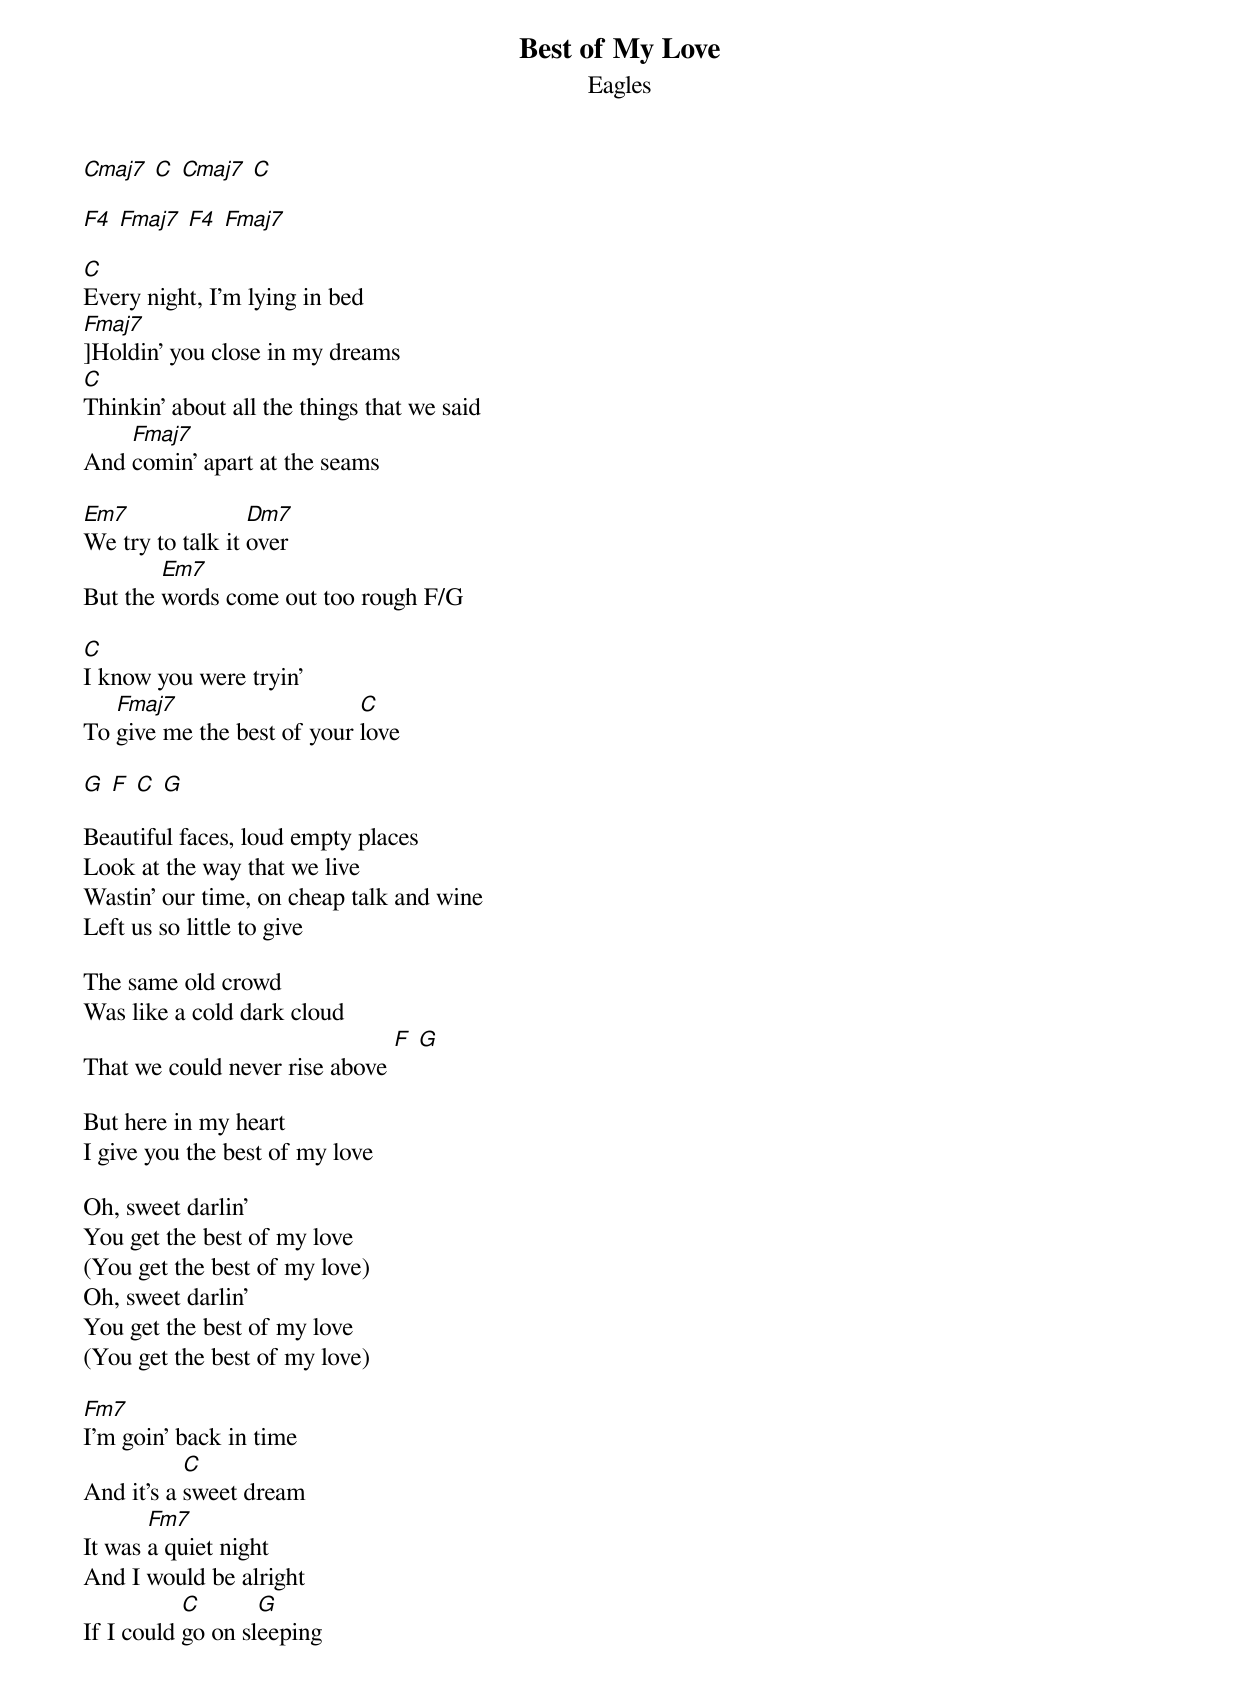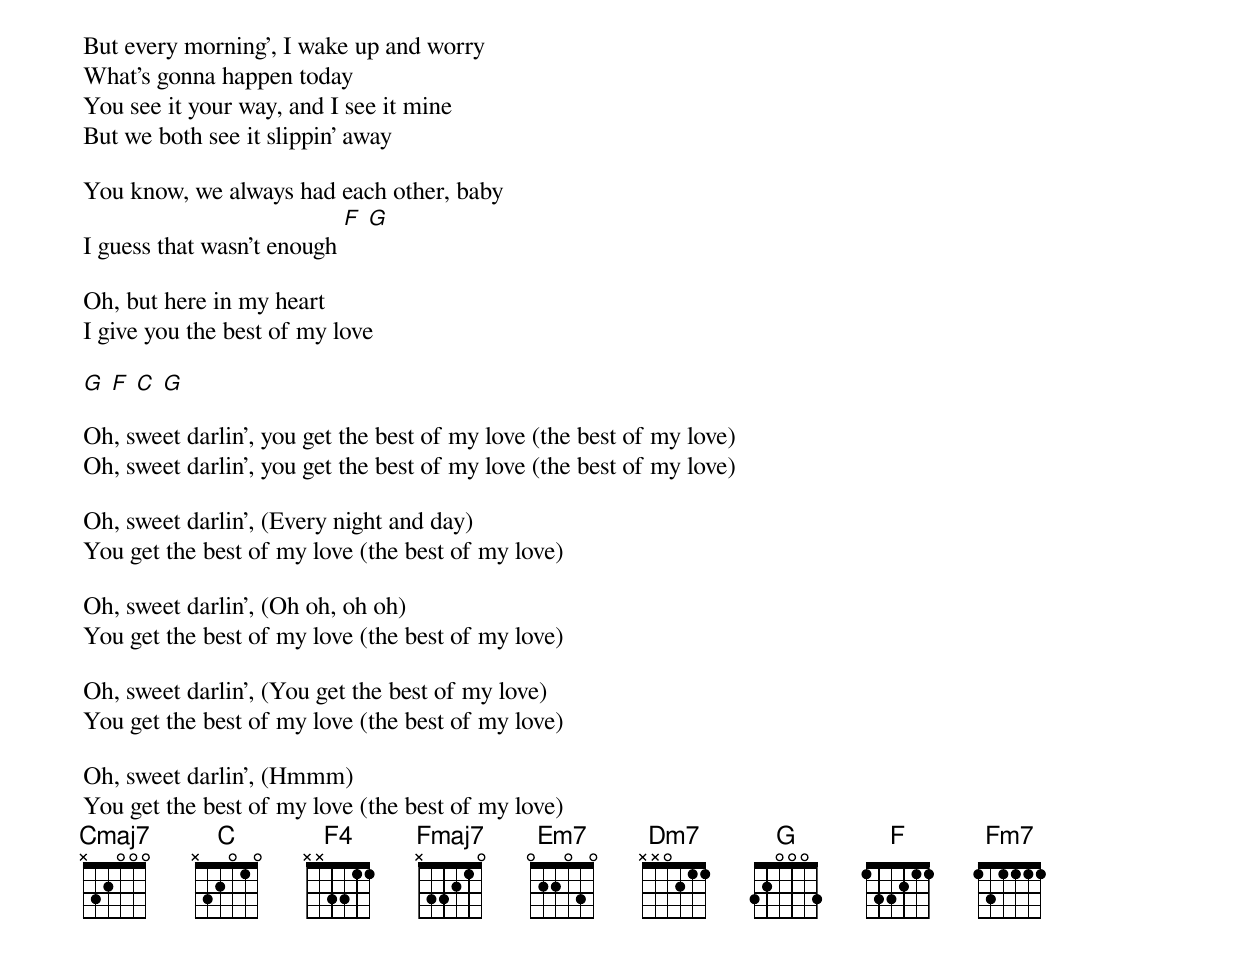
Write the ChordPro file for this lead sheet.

{title:Best of My Love}
{subtitle:Eagles}
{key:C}

[Cmaj7] [C] [Cmaj7] [C]

[F4] [Fmaj7] [F4] [Fmaj7]

[C]Every night, I'm lying in bed
[Fmaj7]]Holdin' you close in my dreams
[C]Thinkin' about all the things that we said
And [Fmaj7]comin' apart at the seams

[Em7]We try to talk it [Dm7]over
But the [Em7]words come out too rough F/G

[C]I know you were tryin'
To [Fmaj7]give me the best of your [C]love

[G] [F] [C] [G]

Beautiful faces, loud empty places
Look at the way that we live
Wastin' our time, on cheap talk and wine
Left us so little to give

The same old crowd
Was like a cold dark cloud
That we could never rise above [F] [G]

But here in my heart
I give you the best of my love

Oh, sweet darlin'
You get the best of my love
(You get the best of my love)
Oh, sweet darlin'
You get the best of my love
(You get the best of my love)

[Fm7]I'm goin' back in time
And it's a [C]sweet dream
It was [Fm7]a quiet night
And I would be alright
If I could [C]go on sl[G]eeping

But every morning', I wake up and worry
What's gonna happen today
You see it your way, and I see it mine
But we both see it slippin' away

You know, we always had each other, baby
I guess that wasn't enough [F] [G]

Oh, but here in my heart
I give you the best of my love

[G] [F] [C] [G]

Oh, sweet darlin', you get the best of my love (the best of my love)
Oh, sweet darlin', you get the best of my love (the best of my love)

Oh, sweet darlin', (Every night and day)
You get the best of my love (the best of my love)

Oh, sweet darlin', (Oh oh, oh oh)
You get the best of my love (the best of my love)

Oh, sweet darlin', (You get the best of my love)
You get the best of my love (the best of my love)

Oh, sweet darlin', (Hmmm)
You get the best of my love (the best of my love)
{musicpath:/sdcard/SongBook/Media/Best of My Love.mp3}
